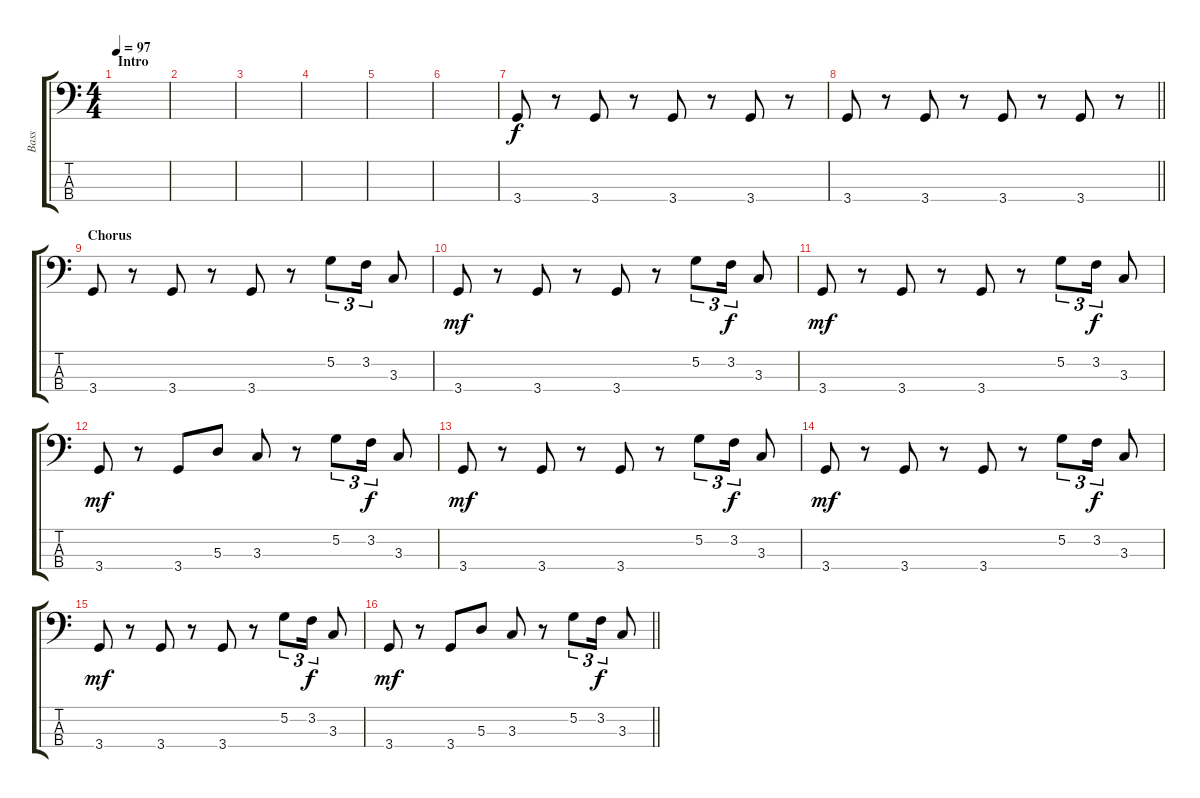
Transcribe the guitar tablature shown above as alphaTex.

\track ("Bass" "Bass") {instrument electricbassfinger}
\staff {score tabs}
\tuning (G2 D2 A1 E1) {hide}
\ts (4 4)
\section ("" "Intro")
\tempo 97
\clef f4
\ks c
|
|
|
|
|
|
3.4.8 r.8 3.4.8 r.8 3.4.8 r.8 3.4.8 r.8 |
\barLineRight lightlight
3.4.8 r.8 3.4.8 r.8 3.4.8 r.8 3.4.8 r.8 |
\section ("" "Chorus")
3.4.8 r.8 3.4.8 r.8 3.4.8 r.8 5.2.8{tu (3 2)} 3.2.16{tu (3 2) dy f} 3.3.8 |
3.4.8{dy mf} r.8 3.4.8 r.8 3.4.8 r.8 5.2.8{tu (3 2)} 3.2.16{tu (3 2) dy f} 3.3.8 |
3.4.8{dy mf} r.8 3.4.8 r.8 3.4.8 r.8 5.2.8{tu (3 2)} 3.2.16{tu (3 2) dy f} 3.3.8 |
3.4.8{dy mf} r.8 3.4.8 5.3.8 3.3.8 r.8 5.2.8{tu (3 2)} 3.2.16{tu (3 2) dy f} 3.3.8 |
3.4.8{dy mf} r.8 3.4.8 r.8 3.4.8 r.8 5.2.8{tu (3 2)} 3.2.16{tu (3 2) dy f} 3.3.8 |
3.4.8{dy mf} r.8 3.4.8 r.8 3.4.8 r.8 5.2.8{tu (3 2)} 3.2.16{tu (3 2) dy f} 3.3.8 |
3.4.8{dy mf} r.8 3.4.8 r.8 3.4.8 r.8 5.2.8{tu (3 2)} 3.2.16{tu (3 2) dy f} 3.3.8 |
\barLineRight lightlight
3.4.8{dy mf} r.8 3.4.8 5.3.8 3.3.8 r.8 5.2.8{tu (3 2)} 3.2.16{tu (3 2) dy f} 3.3.8
